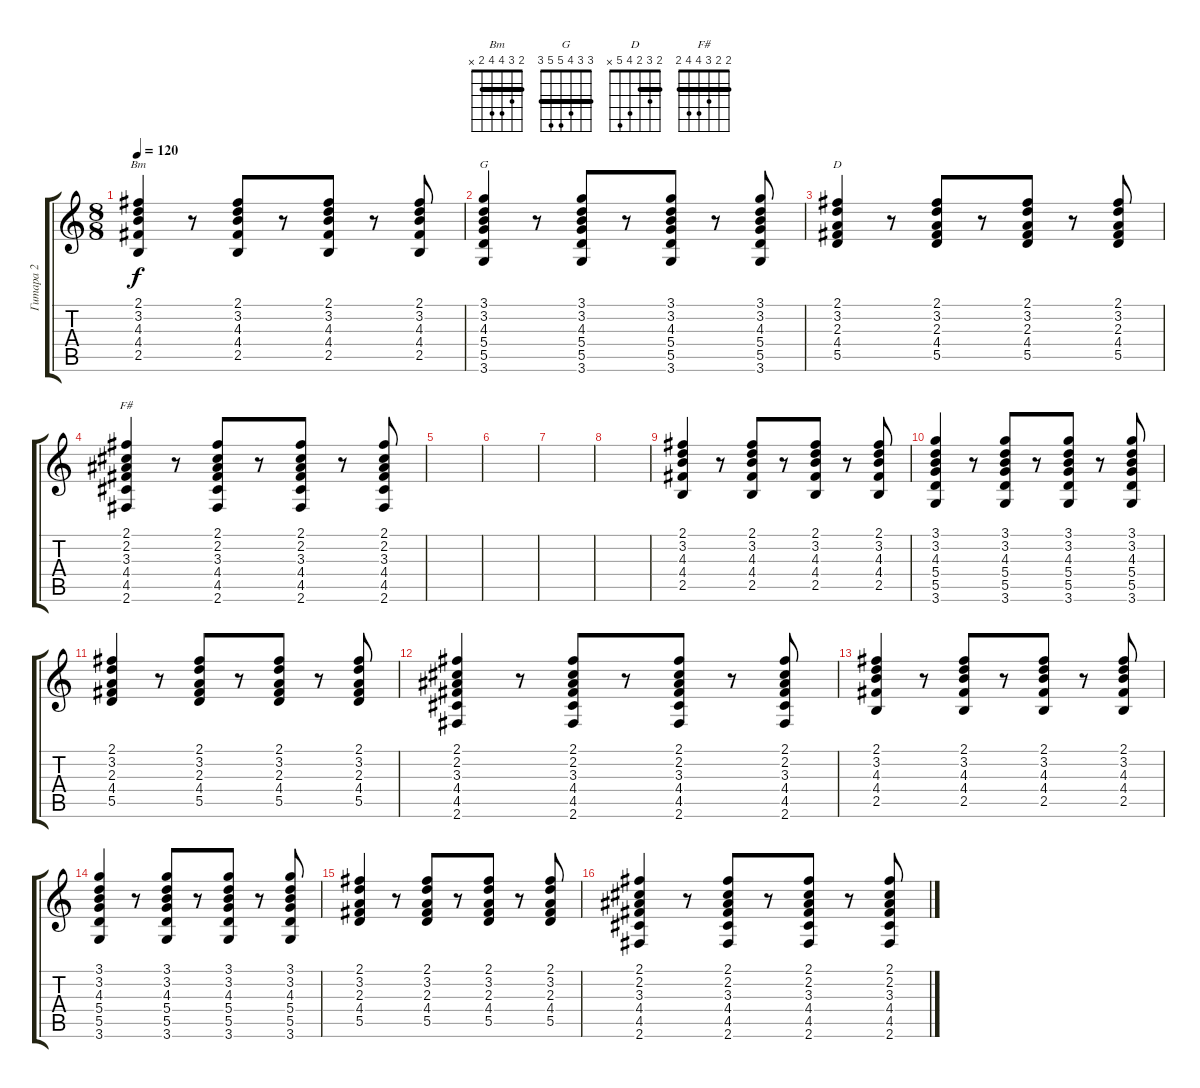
\track ("Гитара 2" "Гитара 2") {instrument electricguitarjazz}
\staff {score tabs}
\tuning (E4 B3 G3 D3 A2 E2) {hide}
\chord ("Bm" 2 3 4 4 2 x) {barre 2}
\chord ("G" 3 3 4 5 5 3) {barre 3}
\chord ("D" 2 3 2 4 5 x) {barre 2}
\chord ("F#" 2 2 3 4 4 2) {barre 2}
\ts (8 8)
\tempo 120
\clef g2
\ks c
(2.1 3.2 4.3 4.4 2.5).4{ch "Bm" dy f} r.8 (2.1 3.2 4.3 4.4 2.5).8 r.8 (2.1 3.2 4.3 4.4 2.5).8 r.8 (2.1 3.2 4.3 4.4 2.5).8 |
(3.1 3.2 4.3 5.4 5.5 3.6).4{ch "G"} r.8 (3.1 3.2 4.3 5.4 5.5 3.6).8 r.8 (3.1 3.2 4.3 5.4 5.5 3.6).8 r.8 (3.1 3.2 4.3 5.4 5.5 3.6).8 |
(2.1 3.2 2.3 4.4 5.5).4{ch "D"} r.8 (2.1 3.2 2.3 4.4 5.5).8 r.8 (2.1 3.2 2.3 4.4 5.5).8 r.8 (2.1 3.2 2.3 4.4 5.5).8 |
(2.1 2.2 3.3 4.4 4.5 2.6).4{ch "F#"} r.8 (2.1 2.2 3.3 4.4 4.5 2.6).8 r.8 (2.1 2.2 3.3 4.4 4.5 2.6).8 r.8 (2.1 2.2 3.3 4.4 4.5 2.6).8 |
|
|
|
|
(2.1 3.2 4.3 4.4 2.5).4 r.8 (2.1 3.2 4.3 4.4 2.5).8 r.8 (2.1 3.2 4.3 4.4 2.5).8 r.8 (2.1 3.2 4.3 4.4 2.5).8 |
(3.1 3.2 4.3 5.4 5.5 3.6).4 r.8 (3.1 3.2 4.3 5.4 5.5 3.6).8 r.8 (3.1 3.2 4.3 5.4 5.5 3.6).8 r.8 (3.1 3.2 4.3 5.4 5.5 3.6).8 |
(2.1 3.2 2.3 4.4 5.5).4 r.8 (2.1 3.2 2.3 4.4 5.5).8 r.8 (2.1 3.2 2.3 4.4 5.5).8 r.8 (2.1 3.2 2.3 4.4 5.5).8 |
(2.1 2.2 3.3 4.4 4.5 2.6).4 r.8 (2.1 2.2 3.3 4.4 4.5 2.6).8 r.8 (2.1 2.2 3.3 4.4 4.5 2.6).8 r.8 (2.1 2.2 3.3 4.4 4.5 2.6).8 |
(2.1 3.2 4.3 4.4 2.5).4 r.8 (2.1 3.2 4.3 4.4 2.5).8 r.8 (2.1 3.2 4.3 4.4 2.5).8 r.8 (2.1 3.2 4.3 4.4 2.5).8 |
(3.1 3.2 4.3 5.4 5.5 3.6).4 r.8 (3.1 3.2 4.3 5.4 5.5 3.6).8 r.8 (3.1 3.2 4.3 5.4 5.5 3.6).8 r.8 (3.1 3.2 4.3 5.4 5.5 3.6).8 |
(2.1 3.2 2.3 4.4 5.5).4 r.8 (2.1 3.2 2.3 4.4 5.5).8 r.8 (2.1 3.2 2.3 4.4 5.5).8 r.8 (2.1 3.2 2.3 4.4 5.5).8 |
(2.1 2.2 3.3 4.4 4.5 2.6).4 r.8 (2.1 2.2 3.3 4.4 4.5 2.6).8 r.8 (2.1 2.2 3.3 4.4 4.5 2.6).8 r.8 (2.1 2.2 3.3 4.4 4.5 2.6).8
